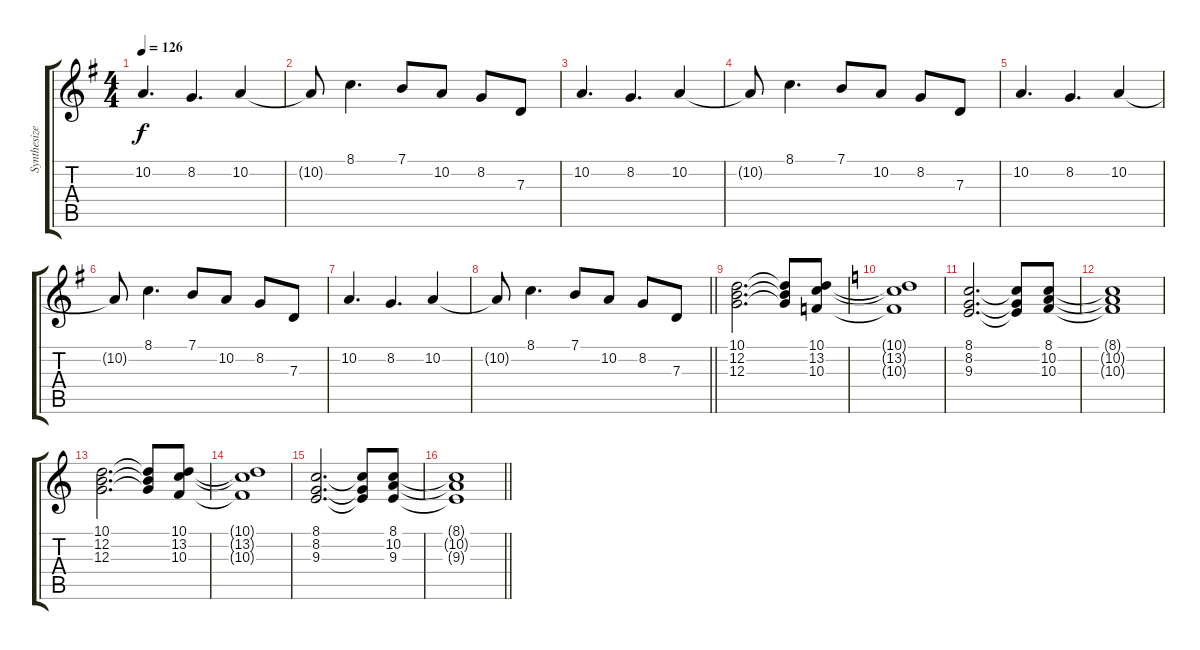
\track ("Synthesizer" "Synthesize") {instrument synthstrings1}
\staff {score tabs}
\tuning (E4 B3 G3 D3 A2 E2) {hide}
\ts (4 4)
\tempo 126
\clef g2
\ks g
10.2.4{d dy f} 8.2.4{d} 10.2.4 |
10.2{t}.8 8.1.4{d} 7.1.8 10.2.8 8.2.8 7.3.8 |
10.2.4{d} 8.2.4{d} 10.2.4 |
10.2{t}.8 8.1.4{d} 7.1.8 10.2.8 8.2.8 7.3.8 |
10.2.4{d} 8.2.4{d} 10.2.4 |
10.2{t}.8 8.1.4{d} 7.1.8 10.2.8 8.2.8 7.3.8 |
10.2.4{d} 8.2.4{d} 10.2.4 |
\barLineRight lightlight
10.2{t}.8 8.1.4{d} 7.1.8 10.2.8 8.2.8 7.3.8 |
(10.1 12.2 12.3).2{d} (10.1{t} 12.2{t} 12.3{t}).8 (10.1 13.2 10.3).8 |
\ks c
(10.1{t} 13.2{t} 10.3{t}).1 |
(8.1 8.2 9.3).2{d} (8.1{t} 8.2{t} 9.3{t}).8 (8.1 10.2 10.3).8 |
(8.1{t} 10.2{t} 10.3{t}).1 |
(10.1 12.2 12.3).2{d} (10.1{t} 12.2{t} 12.3{t}).8 (10.1 13.2 10.3).8 |
(10.1{t} 13.2{t} 10.3{t}).1 |
(8.1 8.2 9.3).2{d} (8.1{t} 8.2{t} 9.3{t}).8 (8.1 10.2 9.3).8 |
\barLineRight lightlight
(8.1{t} 10.2{t} 9.3{t}).1
